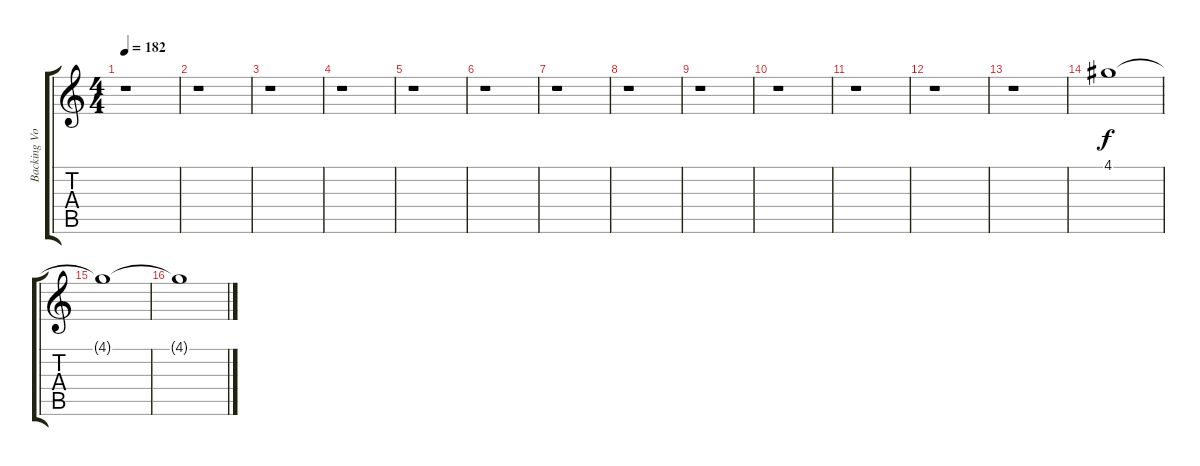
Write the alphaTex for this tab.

\track ("Backing Vocals" "Backing Vo") {instrument acousticguitarsteel}
\staff {score tabs}
\tuning (E4 B3 G3 D3 A2 E2) {hide}
\ts (4 4)
\tempo 182
\clef g2
\ks c
r.1{dy f} |
r.1 |
r.1 |
r.1 |
r.1 |
r.1 |
r.1 |
r.1 |
r.1 |
r.1 |
r.1 |
r.1 |
r.1 |
4.1.1 |
4.1{t}.1 |
4.1{t}.1
